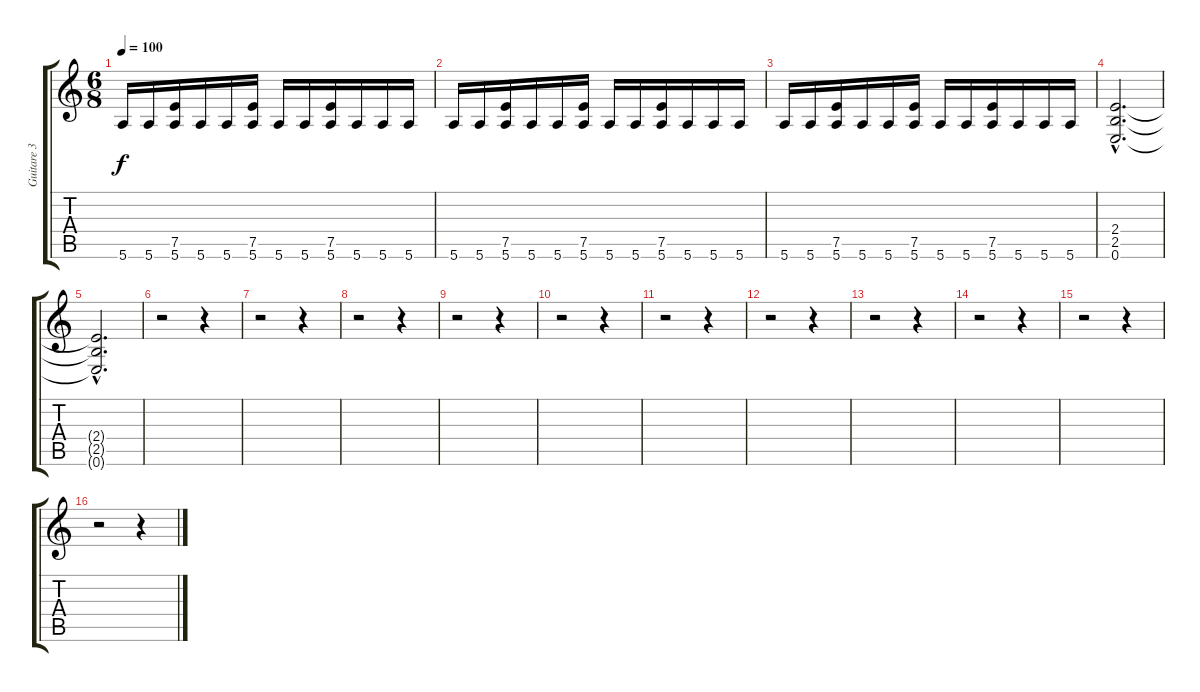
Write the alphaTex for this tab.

\track ("Guitare 3" "Guitare 3") {instrument overdrivenguitar}
\staff {score tabs}
\tuning (E4 B3 G3 D3 A2 E2) {hide}
\ts (6 8)
\tempo 100
\clef g2
\ks c
5.6.16{dy f} 5.6.16 (7.5 5.6).16 5.6.16 5.6.16 (7.5 5.6).16 5.6.16 5.6.16 (7.5 5.6).16 5.6.16 5.6.16 5.6.16 |
5.6.16 5.6.16 (7.5 5.6).16 5.6.16 5.6.16 (7.5 5.6).16 5.6.16 5.6.16 (7.5 5.6).16 5.6.16 5.6.16 5.6.16 |
5.6.16 5.6.16 (7.5 5.6).16 5.6.16 5.6.16 (7.5 5.6).16 5.6.16 5.6.16 (7.5 5.6).16 5.6.16 5.6.16 5.6.16 |
(2.4{hac} 2.5{hac} 0.6{hac}).2{d} |
(2.4{hac t} 2.5{hac t} 0.6{hac t}).2{d} |
r.2 r.4 |
r.2 r.4 |
r.2 r.4 |
r.2 r.4 |
r.2 r.4 |
r.2 r.4 |
r.2 r.4 |
r.2 r.4 |
r.2 r.4 |
r.2 r.4 |
r.2 r.4
